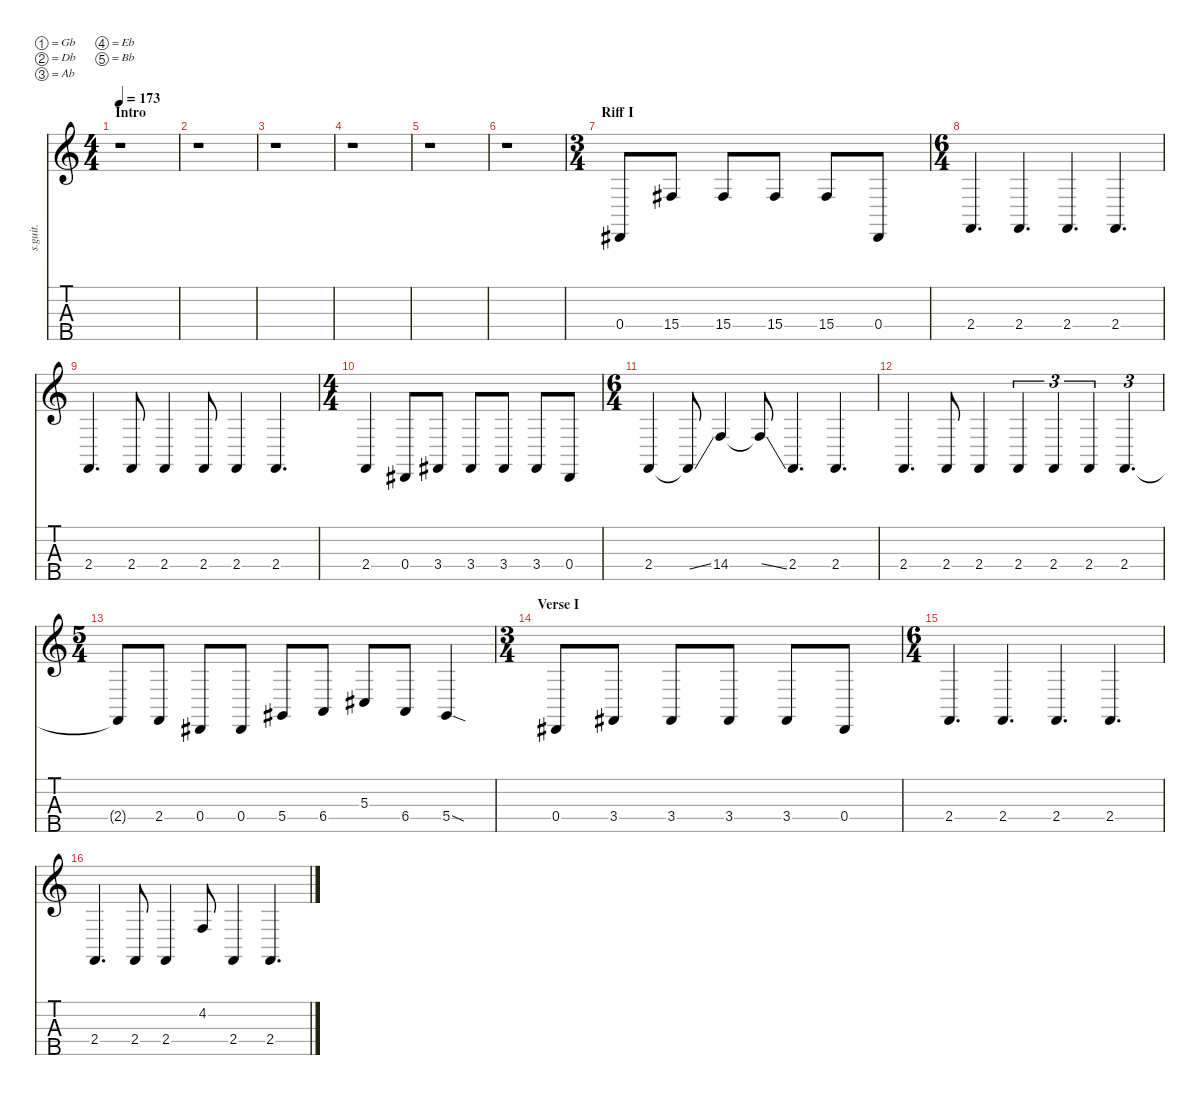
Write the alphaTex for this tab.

\defaultSystemsLayout 4
\hideDynamics
\bracketExtendMode nobrackets
\track ("III" "s.guit.") {instrument electricbasspick}
\staff {score tabs}
\tuning (Gb2 Db2 Ab1 Eb1 Bb0)
\ts (4 4)
\beaming (8 2 2 2 2)
\section ("" "Intro")
\tempo 173
\clef g2
\ks c
r.1{dy mf instrument electricbasspick} |
r.1 |
r.1 |
r.1 |
r.1 |
r.1 |
\ts (3 4)
\beaming (8 2 2 2 2)
\section ("" "Riff I")
0.4{acc #}.8{lyrics (0 "") lyrics (1 "") lyrics (2 "") lyrics (3 "") lyrics (4 "")} 15.4{acc #}.8{lyrics (0 "") lyrics (1 "") lyrics (2 "") lyrics (3 "") lyrics (4 "")} 15.4{acc #}.8{lyrics (0 "") lyrics (1 "") lyrics (2 "") lyrics (3 "") lyrics (4 "")} 15.4{acc #}.8{lyrics (0 "") lyrics (1 "") lyrics (2 "") lyrics (3 "") lyrics (4 "")} 15.4{acc #}.8{lyrics (0 "") lyrics (1 "") lyrics (2 "") lyrics (3 "") lyrics (4 "")} 0.4{acc #}.8{lyrics (0 "") lyrics (1 "") lyrics (2 "") lyrics (3 "") lyrics (4 "")} |
\ts (6 4)
\beaming (8 2 2 2 2)
2.4.4{d lyrics (0 "") lyrics (1 "") lyrics (2 "") lyrics (3 "") lyrics (4 "")} 2.4.4{d lyrics (0 "") lyrics (1 "") lyrics (2 "") lyrics (3 "") lyrics (4 "")} 2.4.4{d lyrics (0 "") lyrics (1 "") lyrics (2 "") lyrics (3 "") lyrics (4 "")} 2.4.4{d lyrics (0 "") lyrics (1 "") lyrics (2 "") lyrics (3 "") lyrics (4 "")} |
2.4.4{d lyrics (0 "") lyrics (1 "") lyrics (2 "") lyrics (3 "") lyrics (4 "")} 2.4.8{lyrics (0 "") lyrics (1 "") lyrics (2 "") lyrics (3 "") lyrics (4 "")} 2.4.4{lyrics (0 "") lyrics (1 "") lyrics (2 "") lyrics (3 "") lyrics (4 "")} 2.4.8{lyrics (0 "") lyrics (1 "") lyrics (2 "") lyrics (3 "") lyrics (4 "")} 2.4.4{lyrics (0 "") lyrics (1 "") lyrics (2 "") lyrics (3 "") lyrics (4 "")} 2.4.4{d lyrics (0 "") lyrics (1 "") lyrics (2 "") lyrics (3 "") lyrics (4 "")} |
\ts (4 4)
\beaming (8 2 2 2 2)
2.4.4{lyrics (0 "") lyrics (1 "") lyrics (2 "") lyrics (3 "") lyrics (4 "")} 0.4{acc #}.8{lyrics (0 "") lyrics (1 "") lyrics (2 "") lyrics (3 "") lyrics (4 "")} 3.4{acc #}.8{lyrics (0 "") lyrics (1 "") lyrics (2 "") lyrics (3 "") lyrics (4 "")} 3.4{acc #}.8{lyrics (0 "") lyrics (1 "") lyrics (2 "") lyrics (3 "") lyrics (4 "")} 3.4{acc #}.8{lyrics (0 "") lyrics (1 "") lyrics (2 "") lyrics (3 "") lyrics (4 "")} 3.4{acc #}.8{lyrics (0 "") lyrics (1 "") lyrics (2 "") lyrics (3 "") lyrics (4 "")} 0.4{acc #}.8{lyrics (0 "") lyrics (1 "") lyrics (2 "") lyrics (3 "") lyrics (4 "")} |
\ts (6 4)
\beaming (8 2 2 2 2)
2.4.4{lyrics (0 "") lyrics (1 "") lyrics (2 "") lyrics (3 "") lyrics (4 "")} 2.4{ss t}.8{lyrics (0 "") lyrics (1 "") lyrics (2 "") lyrics (3 "") lyrics (4 "")} 14.4.4{lyrics (0 "") lyrics (1 "") lyrics (2 "") lyrics (3 "") lyrics (4 "")} 14.4{ss t}.8{lyrics (0 "") lyrics (1 "") lyrics (2 "") lyrics (3 "") lyrics (4 "")} 2.4.4{d lyrics (0 "") lyrics (1 "") lyrics (2 "") lyrics (3 "") lyrics (4 "")} 2.4.4{d lyrics (0 "") lyrics (1 "") lyrics (2 "") lyrics (3 "") lyrics (4 "")} |
2.4.4{d lyrics (0 "") lyrics (1 "") lyrics (2 "") lyrics (3 "") lyrics (4 "")} 2.4.8{lyrics (0 "") lyrics (1 "") lyrics (2 "") lyrics (3 "") lyrics (4 "")} 2.4.4{lyrics (0 "") lyrics (1 "") lyrics (2 "") lyrics (3 "") lyrics (4 "")} 2.4.4{tu (3 2) lyrics (0 "") lyrics (1 "") lyrics (2 "") lyrics (3 "") lyrics (4 "")} 2.4.4{tu (3 2) lyrics (0 "") lyrics (1 "") lyrics (2 "") lyrics (3 "") lyrics (4 "")} 2.4.4{tu (3 2) lyrics (0 "") lyrics (1 "") lyrics (2 "") lyrics (3 "") lyrics (4 "")} 2.4.4{d tu (3 2) lyrics (0 "") lyrics (1 "") lyrics (2 "") lyrics (3 "") lyrics (4 "")} |
\ts (5 4)
\beaming (8 2 2 2 2)
2.4{t}.8{lyrics (0 "") lyrics (1 "") lyrics (2 "") lyrics (3 "") lyrics (4 "")} 2.4.8{lyrics (0 "") lyrics (1 "") lyrics (2 "") lyrics (3 "") lyrics (4 "")} 0.4{acc #}.8{lyrics (0 "") lyrics (1 "") lyrics (2 "") lyrics (3 "") lyrics (4 "")} 0.4{acc #}.8{lyrics (0 "") lyrics (1 "") lyrics (2 "") lyrics (3 "") lyrics (4 "")} 5.4{acc #}.8{lyrics (0 "") lyrics (1 "") lyrics (2 "") lyrics (3 "") lyrics (4 "")} 6.4.8{lyrics (0 "") lyrics (1 "") lyrics (2 "") lyrics (3 "") lyrics (4 "")} 5.3{acc #}.8{lyrics (0 "") lyrics (1 "") lyrics (2 "") lyrics (3 "") lyrics (4 "")} 6.4.8{lyrics (0 "") lyrics (1 "") lyrics (2 "") lyrics (3 "") lyrics (4 "")} 5.4{sod acc #}.4{lyrics (0 "") lyrics (1 "") lyrics (2 "") lyrics (3 "") lyrics (4 "")} |
\ts (3 4)
\beaming (8 2 2 2 2)
\section ("" "Verse I")
0.4{acc #}.8{lyrics (0 "") lyrics (1 "") lyrics (2 "") lyrics (3 "") lyrics (4 "")} 3.4{acc #}.8{lyrics (0 "") lyrics (1 "") lyrics (2 "") lyrics (3 "") lyrics (4 "")} 3.4{acc #}.8{lyrics (0 "") lyrics (1 "") lyrics (2 "") lyrics (3 "") lyrics (4 "")} 3.4{acc #}.8{lyrics (0 "") lyrics (1 "") lyrics (2 "") lyrics (3 "") lyrics (4 "")} 3.4{acc #}.8{lyrics (0 "") lyrics (1 "") lyrics (2 "") lyrics (3 "") lyrics (4 "")} 0.4{acc #}.8{lyrics (0 "") lyrics (1 "") lyrics (2 "") lyrics (3 "") lyrics (4 "")} |
\ts (6 4)
\beaming (8 2 2 2 2)
2.4.4{d lyrics (0 "") lyrics (1 "") lyrics (2 "") lyrics (3 "") lyrics (4 "")} 2.4.4{d lyrics (0 "") lyrics (1 "") lyrics (2 "") lyrics (3 "") lyrics (4 "")} 2.4.4{d lyrics (0 "") lyrics (1 "") lyrics (2 "") lyrics (3 "") lyrics (4 "")} 2.4.4{d lyrics (0 "") lyrics (1 "") lyrics (2 "") lyrics (3 "") lyrics (4 "")} |
2.4.4{d lyrics (0 "") lyrics (1 "") lyrics (2 "") lyrics (3 "") lyrics (4 "")} 2.4.8{lyrics (0 "") lyrics (1 "") lyrics (2 "") lyrics (3 "") lyrics (4 "")} 2.4.4{lyrics (0 "") lyrics (1 "") lyrics (2 "") lyrics (3 "") lyrics (4 "")} 4.2.8{lyrics (0 "") lyrics (1 "") lyrics (2 "") lyrics (3 "") lyrics (4 "")} 2.4.4{lyrics (0 "") lyrics (1 "") lyrics (2 "") lyrics (3 "") lyrics (4 "")} 2.4.4{d lyrics (0 "") lyrics (1 "") lyrics (2 "") lyrics (3 "") lyrics (4 "")}
